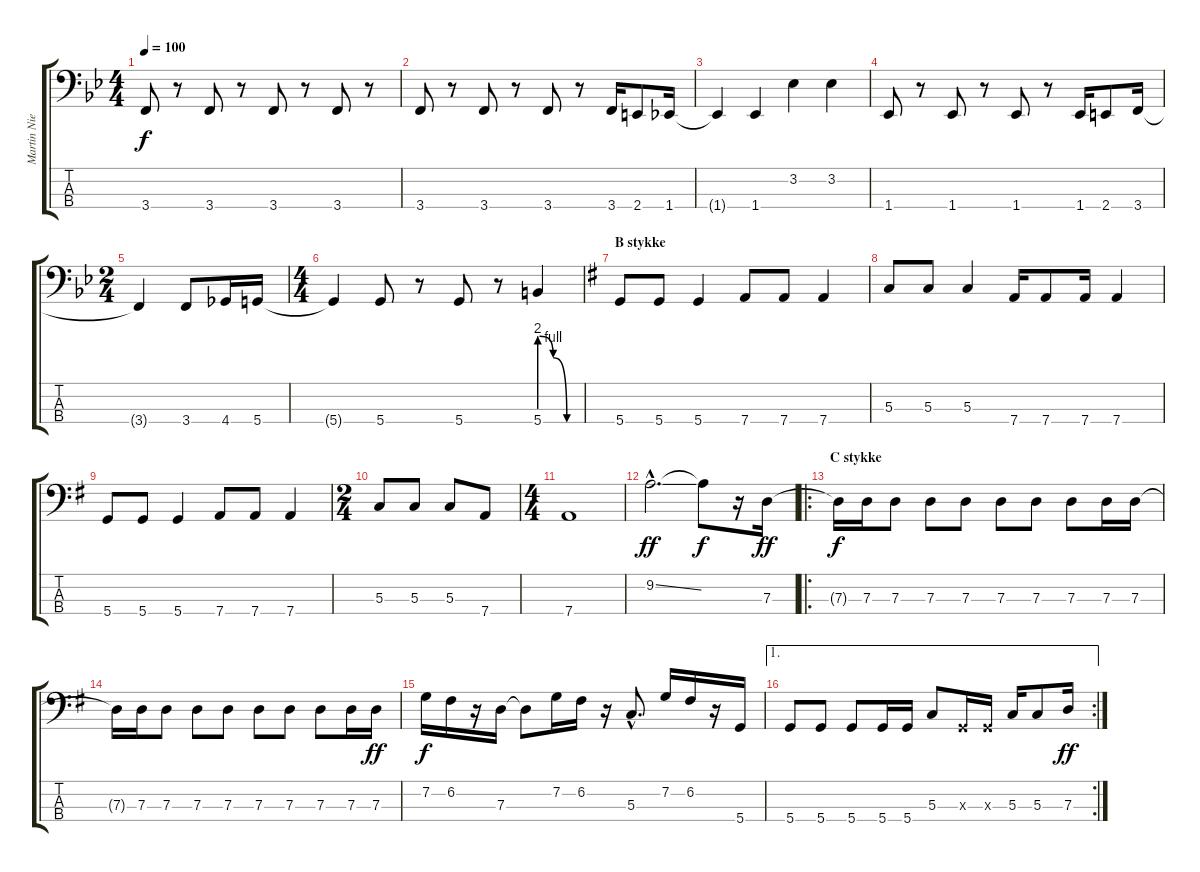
\track ("Martin Nielsen" "Martin Nie") {instrument electricbassfinger}
\staff {score tabs}
\tuning (F2 C2 G1 D1) {hide}
\ts (4 4)
\tempo 100
\clef f4
\ks bb
3.4.8{dy f} r.8 3.4.8 r.8 3.4.8 r.8 3.4.8 r.8 |
3.4.8 r.8 3.4.8 r.8 3.4.8 r.8 3.4.16 2.4.8 1.4.16 |
1.4{t}.4 1.4.4 3.2.4 3.2.4 |
1.4.8 r.8 1.4.8 r.8 1.4.8 r.8 1.4.16 2.4.8 3.4.16 |
\ts (2 4)
3.4{t}.4 3.4.8 4.4.16 5.4.16 |
\ts (4 4)
5.4{t}.4 5.4.8 r.8 5.4.8 r.8 5.4{be (custom 0 8 20 4 40 0 60 0)}.4 |
\section ("" "B stykke")
\ks g
5.4.8 5.4.8 5.4.4 7.4.8 7.4.8 7.4.4 |
5.3.8 5.3.8 5.3.4 7.4.16 7.4.8 7.4.16 7.4.4 |
5.4.8 5.4.8 5.4.4 7.4.8 7.4.8 7.4.4 |
\ts (2 4)
5.3.8 5.3.8 5.3.8 7.4.8 |
\ts (4 4)
7.4.1 |
9.2{ss hac}.2{d dy ff} 9.2{t}.8{dy f} r.16 7.3.16{dy ff} |
\ro
\section ("" "C stykke")
7.3{t}.16{dy f} 7.3.16 7.3.8 7.3.8 7.3.8 7.3.8 7.3.8 7.3.8 7.3.16 7.3.16 |
7.3{t}.16 7.3.16 7.3.8 7.3.8 7.3.8 7.3.8 7.3.8 7.3.8 7.3.16 7.3.16{dy ff} |
7.2.16{dy f} 6.2.16 r.16 7.3.16 7.3{t}.8 7.2.16 6.2.16 r.16 5.3{hac}.8{d} 7.2.16 6.2.16 r.16 5.4.16 |
\ae 1
\rc 2
5.4.8 5.4.8 5.4.8 5.4.16 5.4.16 5.3.8 0.3{x}.16 0.3{x}.16 5.3.16 5.3.8 7.3.16{dy ff}
